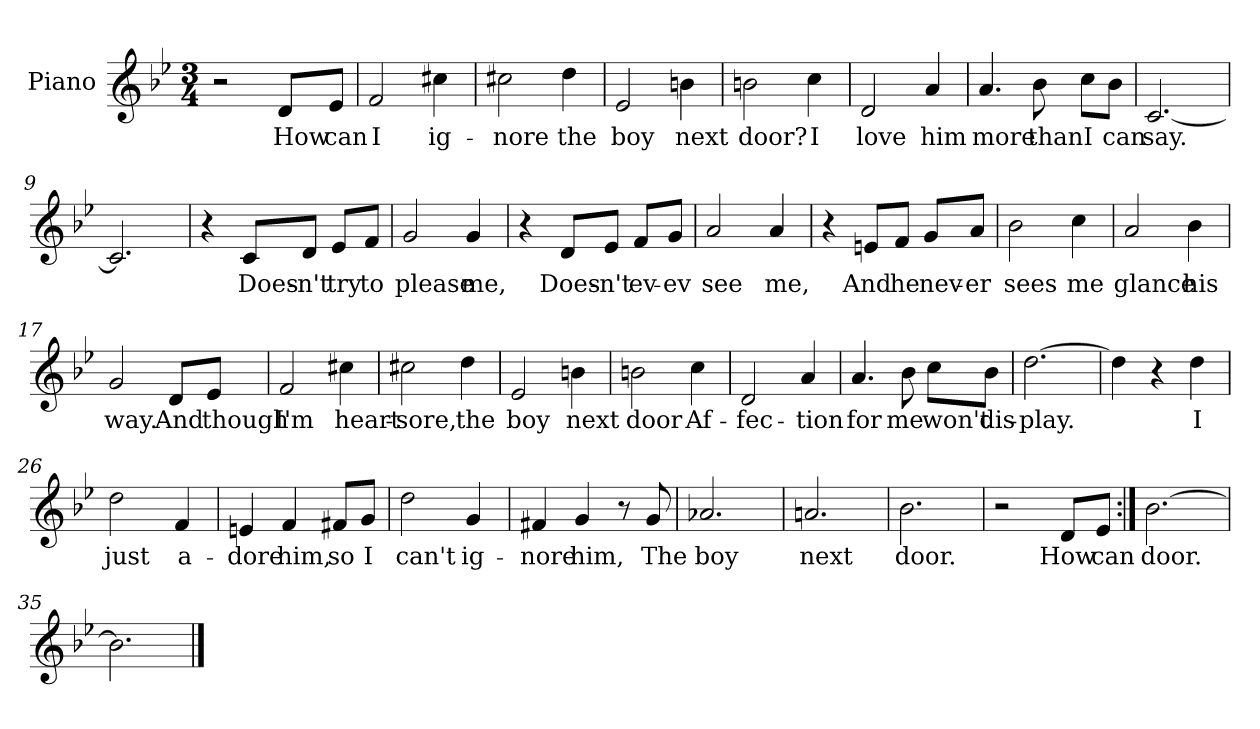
**kern	**text
*part1	*part1
*staff1	*staff1
*I"Piano	*
*I'Pno.	*
*clefG2	*
*k[b-e-]	*
*B-:	*
*M3/4	*
=1	=1
2r	.
8d/L	How
8e-/J	can
=2	=2
2f/	I
4cc#X\	ig-
=3	=3
2cc#X\	-nore
4dd\	the
=4	=4
2e-/	boy
4bn\	next
=5	=5
2bn\	door?
4cc\	I
!!LO:LB:g=z
=6	=6
2d/	love
4a/	him
=7	=7
4.a/	more
8b-\	than
8cc\L	I
8b-\J	can
=8	=8
[2.c/	say.
=9	=9
2.c/]	.
=10	=10
4r	.
8c/L	Does-
8d/J	-n't
8e-/L	try
8f/J	to
!!LO:LB:g=z
=11	=11
2g/	please
4g/	me,
=12	=12
4r	.
8d/L	Does-
8e-/J	-n't
8f/L	ev-
8g/J	-ev
=13	=13
2a/	see
4a/	me,
=14	=14
4r	.
8en/L	And
8f/J	he
8g/L	nev-
8a/J	-er
=15	=15
2b-\	sees
4cc\	me
!!LO:LB:g=z
=16	=16
2a/	glance
4b-\	his
=17	=17
2g/	way.
8d/L	And
8e-/J	though
=18	=18
2f/	I'm
4cc#X\	heart-
=19	=19
2cc#X\	-sore,
4dd\	the
=20	=20
2e-/	boy
4bn\	next
!!LO:LB:g=z
=21	=21
2bn\	door
4cc\	Af-
=22	=22
2d/	-fec-
4a/	-tion
=23	=23
4.a/	for
8b-\	me
8cc\L	won't
8b-\J	dis-
=24	=24
[2.dd\	-play.
=25	=25
4dd\]	.
4r	.
4dd\	I
!!LO:LB:g=z
=26	=26
2dd\	just
4f/	a-
=27	=27
4en/	-dore
4f/	him,
8f#X/L	so
8g/J	I
=28	=28
2dd\	can't
4g/	ig-
=29	=29
4f#X/	-nore
4g/	him,
8r	.
8g/	The
=30	=30
2.a-X/	boy
!!LO:LB:g=z
=31	=31
2.an/	next
=32	=32
2.b-\	door.
=33	=33
2r	.
8d/L	How
8e-/J	can
=34:|!	=34:|!
[2.b-\	door.
=35	=35
2.b-\]	.
==	==
*-	*-
